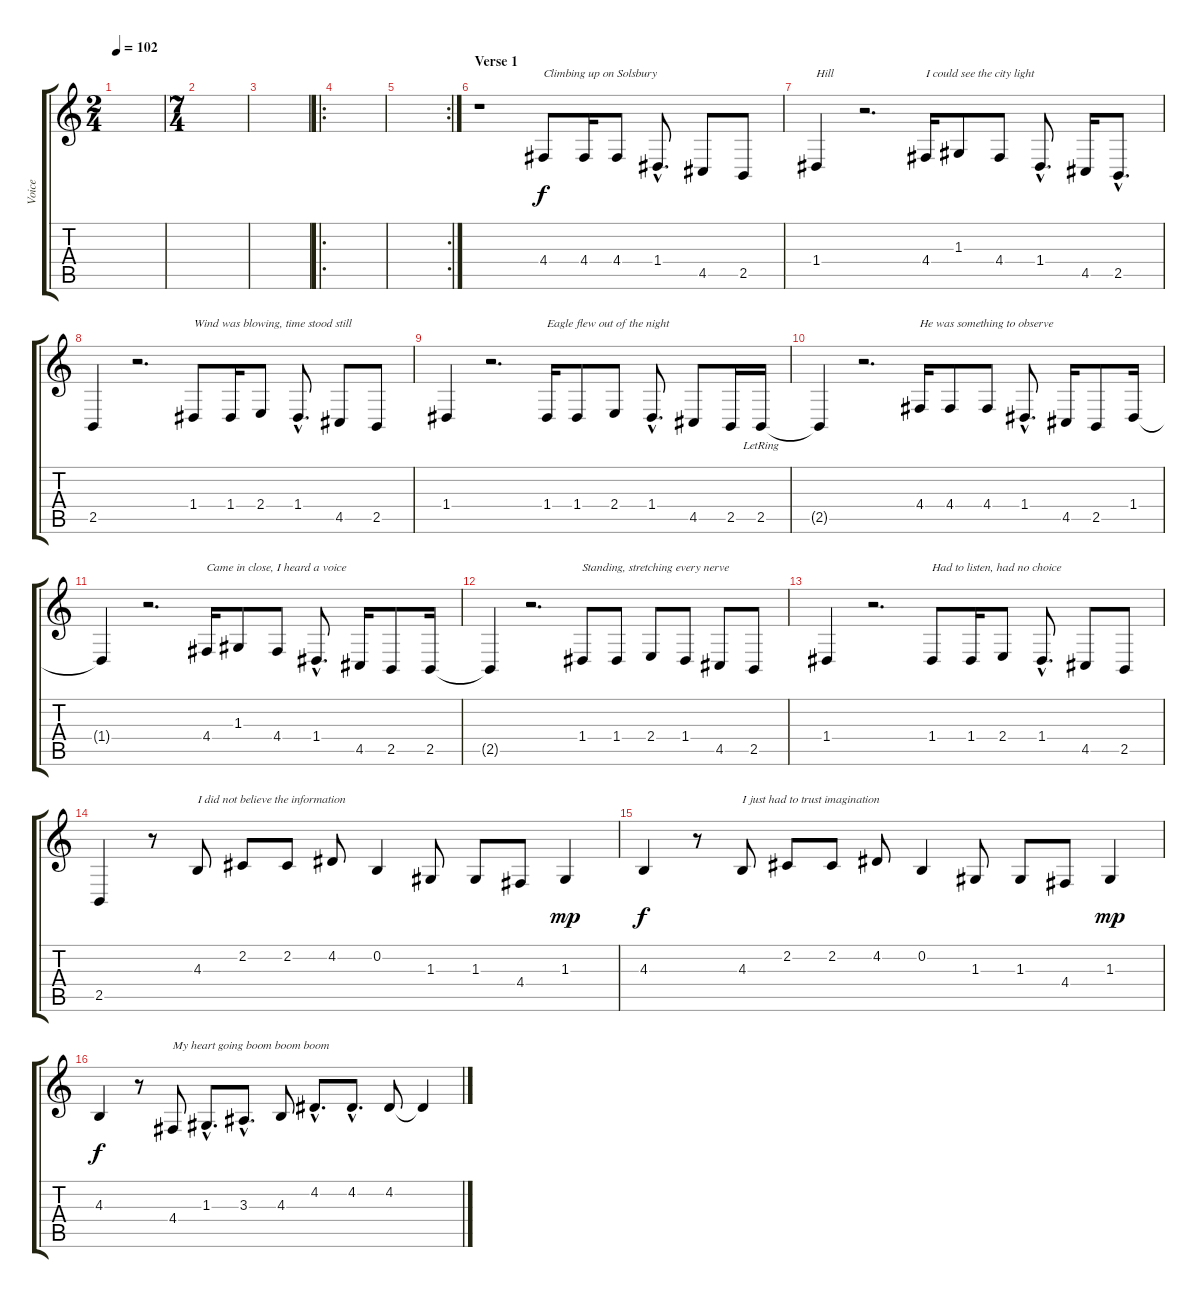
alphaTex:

\track ("Voice" "Voice") {instrument clarinet}
\staff {score tabs}
\tuning (E4 B3 G3 D3 A2 E2) {hide}
\ts (2 4)
\tempo 102
\clef g2
\ks c
|
\ts (7 4)
|
|
\ro
|
\rc 2
|
\section ("" "Verse 1")
r.1 4.4.8{txt "Climbing up on Solsbury"} 4.4.16 4.4.8 1.4{hac}.8{d} 4.5.8 2.5.8 |
1.4.4{txt "Hill"} r.2{d} 4.4.16{txt "I could see the city light"} 1.3.8 4.4.8 1.4{hac}.8{d} 4.5.16 2.5{hac}.8{d} |
2.5.4 r.2{d} 1.4.8{txt "Wind was blowing, time stood still"} 1.4.16 2.4.8 1.4{hac}.8{d} 4.5.8 2.5.8 |
1.4.4 r.2{d} 1.4.16{txt "Eagle flew out of the night"} 1.4.8 2.4.8 1.4{hac}.8{d} 4.5.8 2.5.16 2.5{lr}.16 |
2.5{t}.4 r.2{d} 4.4.16{txt "He was something to observe"} 4.4.8 4.4.8 1.4{hac}.8{d} 4.5.16 2.5.8 1.4.16 |
1.4{t}.4 r.2{d} 4.4.16{txt "Came in close, I heard a voice"} 1.3.8 4.4.8 1.4{hac}.8{d} 4.5.16 2.5.8 2.5.16 |
2.5{t}.4 r.2{d} 1.4.8{txt "Standing, stretching every nerve"} 1.4.8 2.4.8 1.4.8 4.5.8 2.5.8 |
1.4.4 r.2{d} 1.4.8{txt "Had to listen, had no choice"} 1.4.16 2.4.8 1.4{hac}.8{d} 4.5.8 2.5.8 |
2.5.4 r.8 4.3.8{txt "I did not believe the information"} 2.2.8 2.2.8 4.2.8 0.2.4 1.3.8 1.3.8 4.4.8 1.3.4{dy mp} |
4.3.4{dy f} r.8 4.3.8{txt "I just had to trust imagination"} 2.2.8 2.2.8 4.2.8 0.2.4 1.3.8 1.3.8 4.4.8 1.3.4{dy mp} |
4.3.4{dy f} r.8 4.4.8{txt "My heart going boom boom boom"} 1.3{hac}.8{d} 3.3{hac}.8{d} 4.3.8 4.2{hac}.8{d} 4.2{hac}.8{d} 4.2.8 4.2{t}.4
